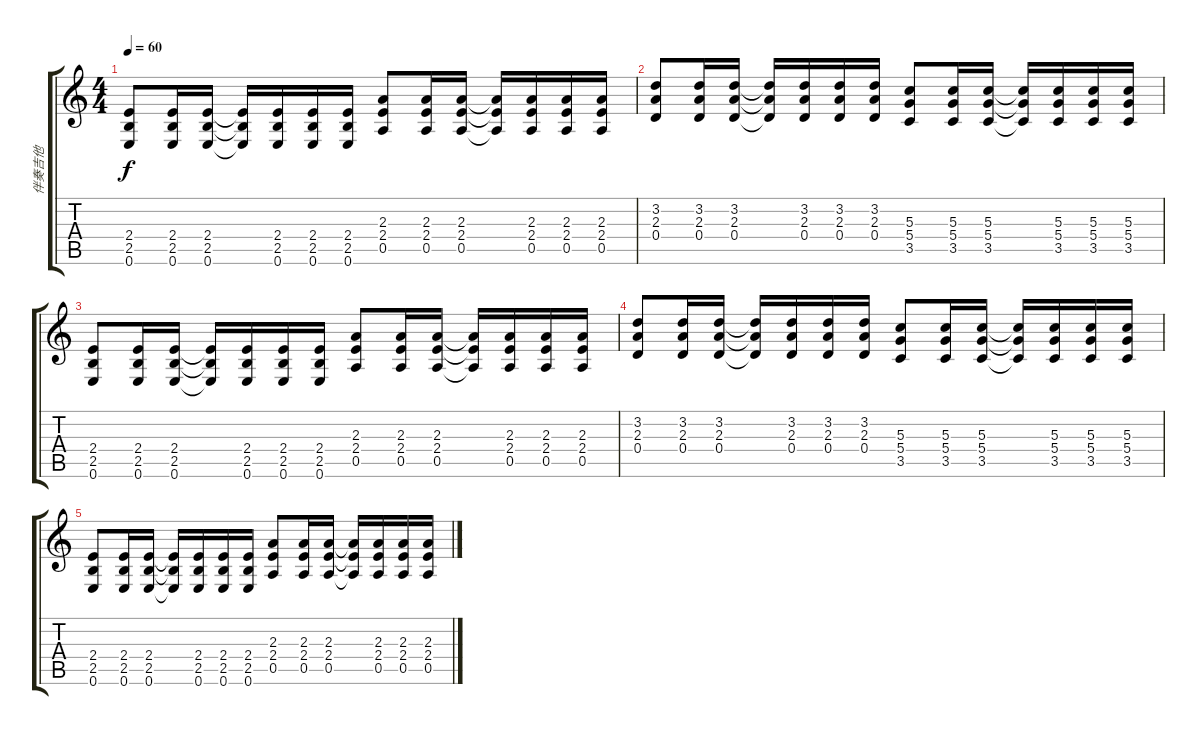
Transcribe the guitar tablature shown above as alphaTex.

\track ("伴奏吉他" "伴奏吉他") {instrument acousticguitarsteel}
\staff {score tabs}
\tuning (E4 B3 G3 D3 A2 E2) {hide}
\ts (4 4)
\tempo 60
\clef g2
\ks c
(2.4 2.5 0.6).8{dy f} (2.4 2.5 0.6).16 (2.4 2.5 0.6).16 (2.4{t} 2.5{t} 0.6{t}).16 (2.4 2.5 0.6).16 (2.4 2.5 0.6).16 (2.4 2.5 0.6).16 (2.3 2.4 0.5).8 (2.3 2.4 0.5).16 (2.3 2.4 0.5).16 (2.3{t} 2.4{t} 0.5{t}).16 (2.3 2.4 0.5).16 (2.3 2.4 0.5).16 (2.3 2.4 0.5).16 |
(3.2 2.3 0.4).8 (3.2 2.3 0.4).16 (3.2 2.3 0.4).16 (3.2{t} 2.3{t} 0.4{t}).16 (3.2 2.3 0.4).16 (3.2 2.3 0.4).16 (3.2 2.3 0.4).16 (5.3 5.4 3.5).8 (5.3 5.4 3.5).16 (5.3 5.4 3.5).16 (5.3{t} 5.4{t} 3.5{t}).16 (5.3 5.4 3.5).16 (5.3 5.4 3.5).16 (5.3 5.4 3.5).16 |
(2.4 2.5 0.6).8 (2.4 2.5 0.6).16 (2.4 2.5 0.6).16 (2.4{t} 2.5{t} 0.6{t}).16 (2.4 2.5 0.6).16 (2.4 2.5 0.6).16 (2.4 2.5 0.6).16 (2.3 2.4 0.5).8 (2.3 2.4 0.5).16 (2.3 2.4 0.5).16 (2.3{t} 2.4{t} 0.5{t}).16 (2.3 2.4 0.5).16 (2.3 2.4 0.5).16 (2.3 2.4 0.5).16 |
(3.2 2.3 0.4).8 (3.2 2.3 0.4).16 (3.2 2.3 0.4).16 (3.2{t} 2.3{t} 0.4{t}).16 (3.2 2.3 0.4).16 (3.2 2.3 0.4).16 (3.2 2.3 0.4).16 (5.3 5.4 3.5).8 (5.3 5.4 3.5).16 (5.3 5.4 3.5).16 (5.3{t} 5.4{t} 3.5{t}).16 (5.3 5.4 3.5).16 (5.3 5.4 3.5).16 (5.3 5.4 3.5).16 |
(2.4 2.5 0.6).8 (2.4 2.5 0.6).16 (2.4 2.5 0.6).16 (2.4{t} 2.5{t} 0.6{t}).16 (2.4 2.5 0.6).16 (2.4 2.5 0.6).16 (2.4 2.5 0.6).16 (2.3 2.4 0.5).8 (2.3 2.4 0.5).16 (2.3 2.4 0.5).16 (2.3{t} 2.4{t} 0.5{t}).16 (2.3 2.4 0.5).16 (2.3 2.4 0.5).16 (2.3 2.4 0.5).16
